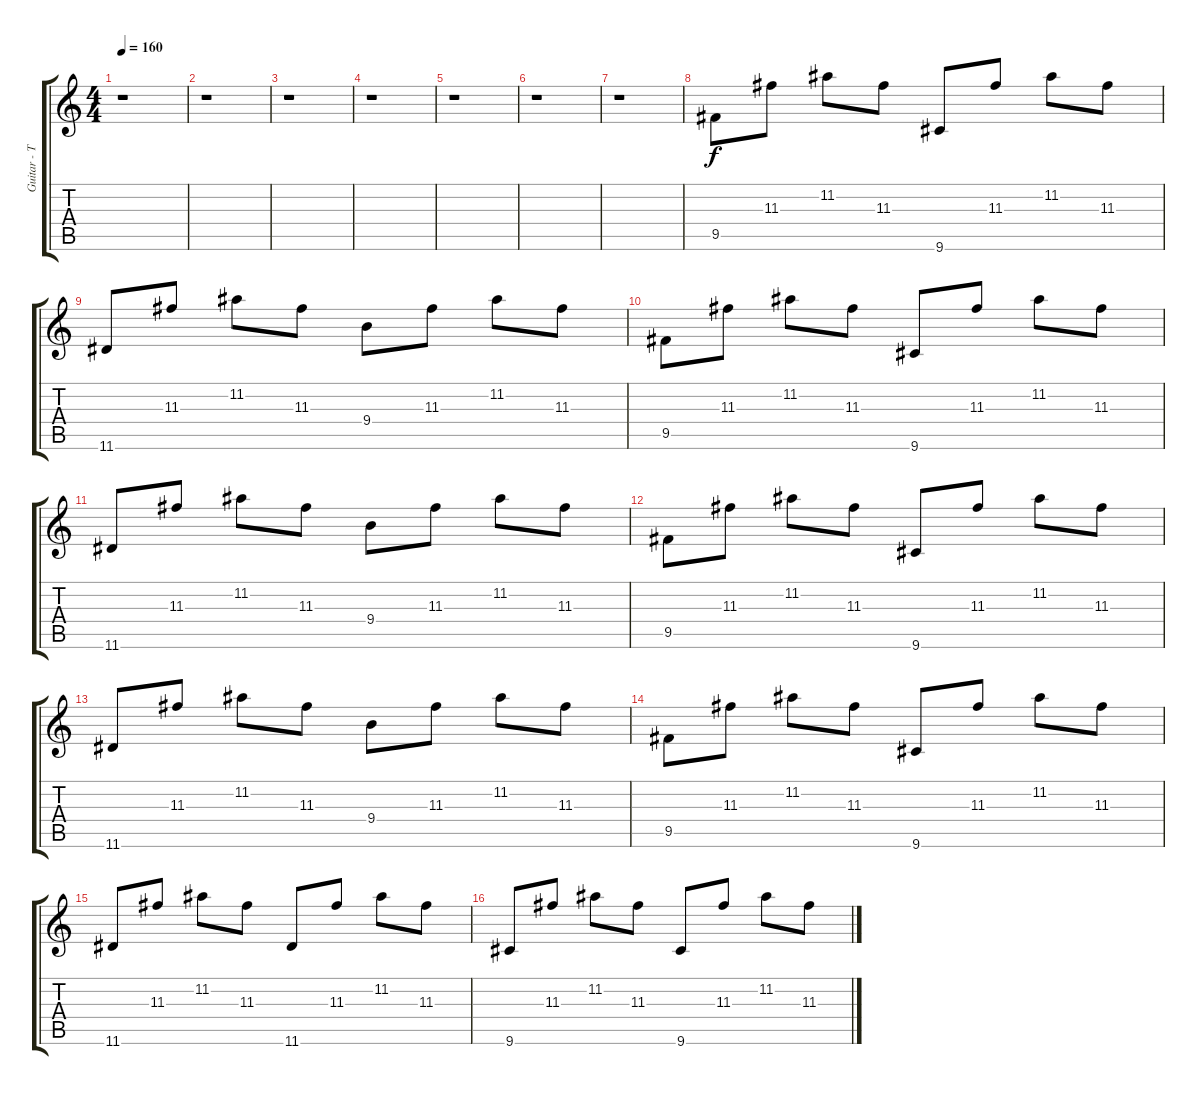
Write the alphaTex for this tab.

\track ("Guitar - Tom Mattew Delonge" "Guitar - T") {instrument overdrivenguitar}
\staff {score tabs}
\tuning (E4 B3 G3 D3 A2 E2) {hide}
\ts (4 4)
\tempo 160
\clef g2
\ks c
r.1{dy f} |
r.1 |
r.1 |
r.1 |
r.1 |
r.1 |
r.1 |
9.5.8 11.3.8 11.2.8 11.3.8 9.6.8 11.3.8 11.2.8 11.3.8 |
11.6.8 11.3.8 11.2.8 11.3.8 9.4.8 11.3.8 11.2.8 11.3.8 |
9.5.8 11.3.8 11.2.8 11.3.8 9.6.8 11.3.8 11.2.8 11.3.8 |
11.6.8 11.3.8 11.2.8 11.3.8 9.4.8 11.3.8 11.2.8 11.3.8 |
9.5.8 11.3.8 11.2.8 11.3.8 9.6.8 11.3.8 11.2.8 11.3.8 |
11.6.8 11.3.8 11.2.8 11.3.8 9.4.8 11.3.8 11.2.8 11.3.8 |
9.5.8 11.3.8 11.2.8 11.3.8 9.6.8 11.3.8 11.2.8 11.3.8 |
11.6.8 11.3.8 11.2.8 11.3.8 11.6.8 11.3.8 11.2.8 11.3.8 |
9.6.8 11.3.8 11.2.8 11.3.8 9.6.8 11.3.8 11.2.8 11.3.8
